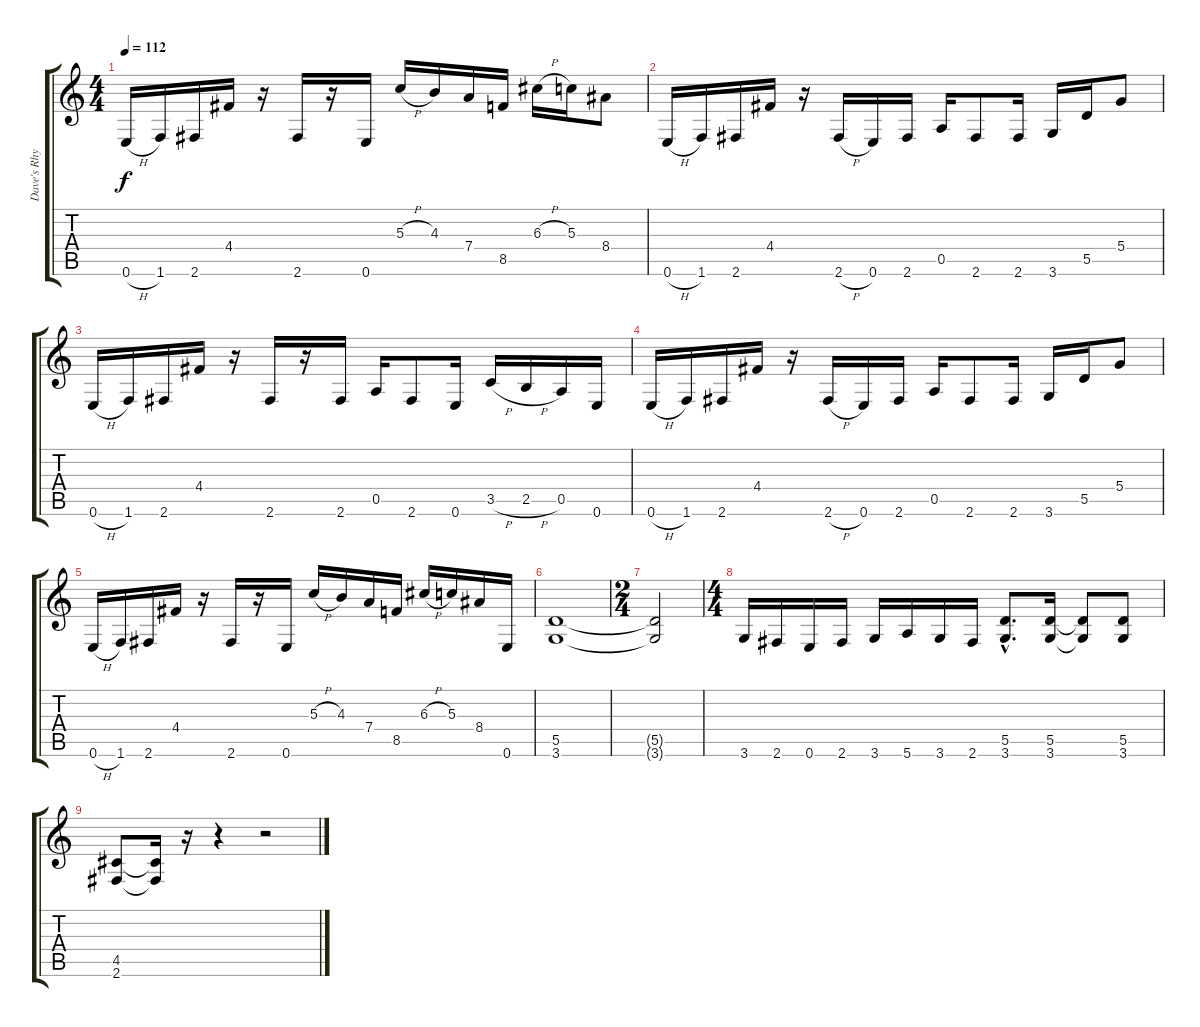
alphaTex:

\track ("Dave's Rhythm" "Dave's Rhy") {instrument overdrivenguitar}
\staff {score tabs}
\tuning (E4 B3 G3 D3 A2 E2) {hide}
\ts (4 4)
\tempo 112
\clef g2
\ks c
0.6{h}.16{dy f} 1.6.16 2.6.16 4.4.16 r.16 2.6.16 r.16 0.6.16 5.3{h}.16 4.3.16 7.4.16 8.5.16 6.3{h}.16 5.3.16 8.4.8 |
0.6{h}.16 1.6.16 2.6.16 4.4.16 r.16 2.6{h}.16 0.6.16 2.6.16 0.5.16 2.6.8 2.6.16 3.6.16 5.5.16 5.4.8 |
0.6{h}.16 1.6.16 2.6.16 4.4.16 r.16 2.6.16 r.16 2.6.16 0.5.16 2.6.8 0.6.16 3.5{h}.16 2.5{h}.16 0.5.16 0.6.16 |
0.6{h}.16 1.6.16 2.6.16 4.4.16 r.16 2.6{h}.16 0.6.16 2.6.16 0.5.16 2.6.8 2.6.16 3.6.16 5.5.16 5.4.8 |
0.6{h}.16 1.6.16 2.6.16 4.4.16 r.16 2.6.16 r.16 0.6.16 5.3{h}.16 4.3.16 7.4.16 8.5.16 6.3{h}.16 5.3.16 8.4.16 0.6.16 |
(5.5 3.6).1 |
\ts (2 4)
(5.5{t} 3.6{t}).2 |
\ts (4 4)
3.6.16 2.6.16 0.6.16 2.6.16 3.6.16 5.6.16 3.6.16 2.6.16 (5.5{hac} 3.6{hac}).8{d} (5.5 3.6).16 (5.5{t} 3.6{t}).8 (5.5 3.6).8 |
(4.5 2.6).8 (4.5{t} 2.6{t}).16 r.16 r.4 r.2
